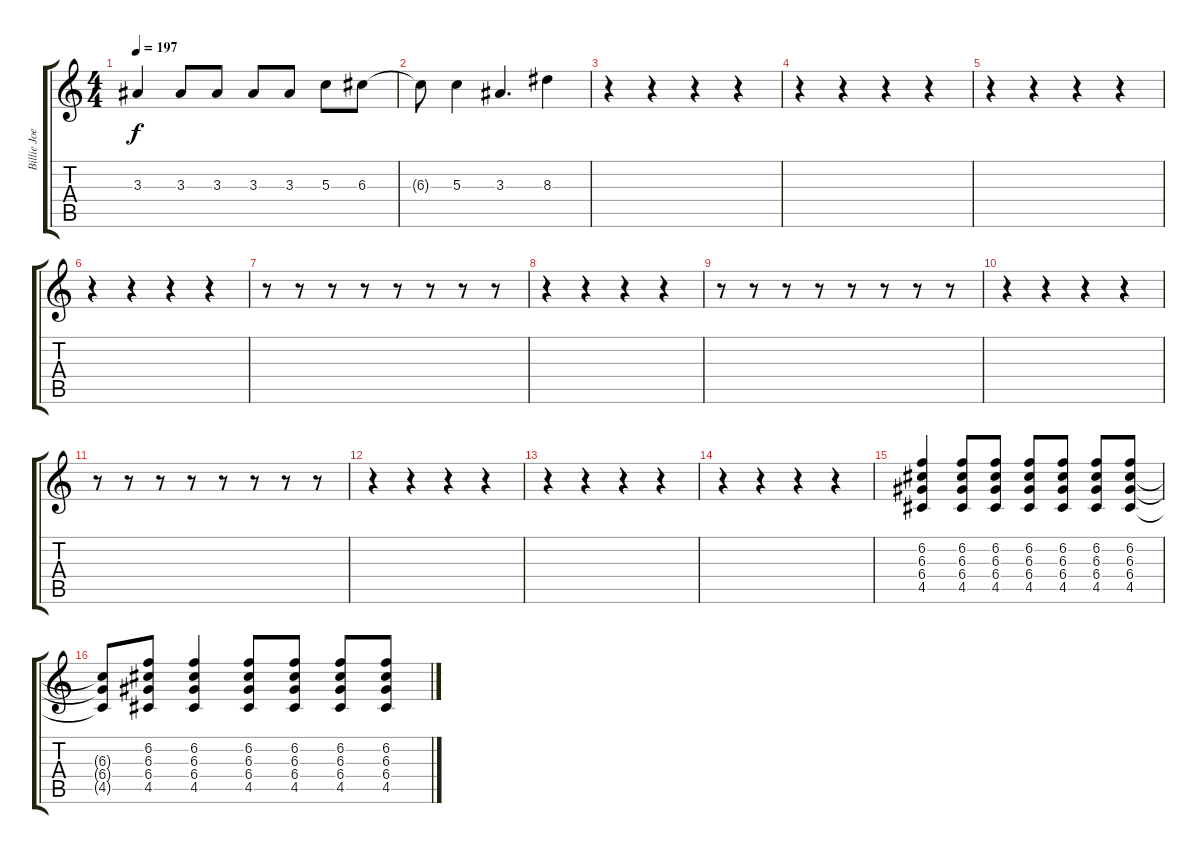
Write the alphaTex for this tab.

\track ("Billie Joe (Guitar 1)" "Billie Joe") {instrument overdrivenguitar}
\staff {score tabs}
\tuning (E4 B3 G3 D3 A2 E2) {hide}
\ts (4 4)
\tempo 197
\clef g2
\ks c
3.3.4{dy f} 3.3.8 3.3.8 3.3.8 3.3.8 5.3.8 6.3.8 |
6.3{t}.8 5.3.4 3.3.4{d} 8.3.4 |
r.4 r.4 r.4 r.4 |
r.4 r.4 r.4 r.4 |
r.4 r.4 r.4 r.4 |
r.4 r.4 r.4 r.4 |
r.8 r.8 r.8 r.8 r.8 r.8 r.8 r.8 |
r.4 r.4 r.4 r.4 |
r.8 r.8 r.8 r.8 r.8 r.8 r.8 r.8 |
r.4 r.4 r.4 r.4 |
r.8 r.8 r.8 r.8 r.8 r.8 r.8 r.8 |
r.4 r.4 r.4 r.4 |
r.4 r.4 r.4 r.4 |
r.4 r.4 r.4 r.4 |
(6.2 6.3 6.4 4.5).4 (6.2 6.3 6.4 4.5).8 (6.2 6.3 6.4 4.5).8 (6.2 6.3 6.4 4.5).8 (6.2 6.3 6.4 4.5).8 (6.2 6.3 6.4 4.5).8 (6.2 6.3 6.4 4.5).8 |
(6.3{t} 6.4{t} 4.5{t}).8 (6.2 6.3 6.4 4.5).8 (6.2 6.3 6.4 4.5).4 (6.2 6.3 6.4 4.5).8 (6.2 6.3 6.4 4.5).8 (6.2 6.3 6.4 4.5).8 (6.2 6.3 6.4 4.5).8
